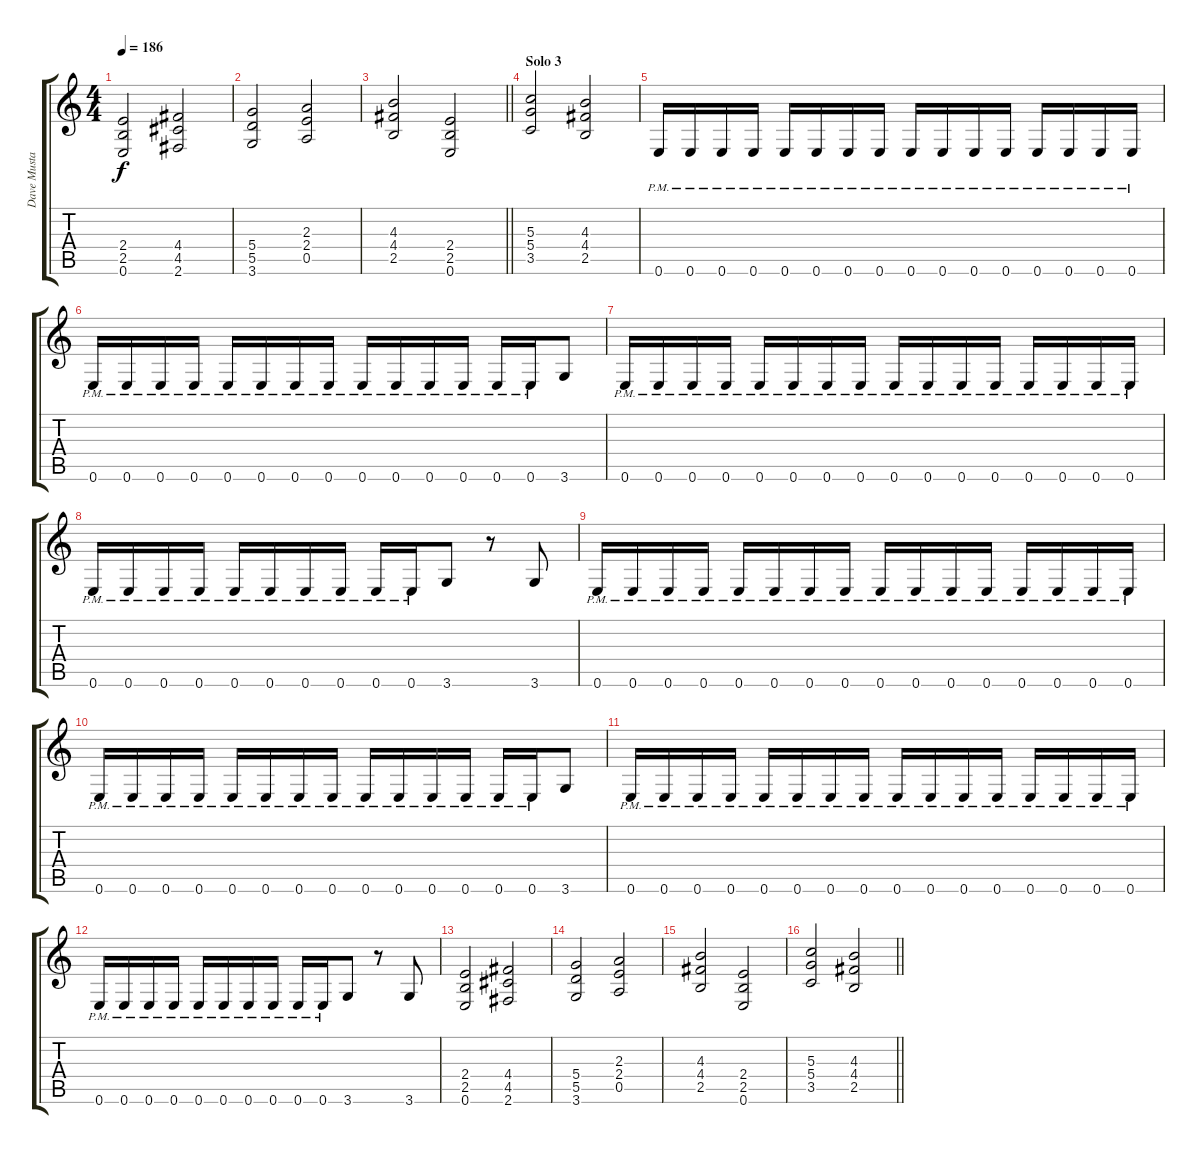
\track ("Dave Mustaine" "Dave Musta") {instrument distortionguitar}
\staff {score tabs}
\tuning (E4 B3 G3 D3 A2 E2) {hide}
\ts (4 4)
\tempo 186
\clef g2
\ks c
(2.4 2.5 0.6).2{dy f} (4.4 4.5 2.6).2 |
(5.4 5.5 3.6).2 (2.3 2.4 0.5).2 |
\barLineRight lightlight
(4.3 4.4 2.5).2 (2.4 2.5 0.6).2 |
\section ("" "Solo 3")
(5.3 5.4 3.5).2 (4.3 4.4 2.5).2 |
0.6{pm}.16 0.6{pm}.16 0.6{pm}.16 0.6{pm}.16 0.6{pm}.16 0.6{pm}.16 0.6{pm}.16 0.6{pm}.16 0.6{pm}.16 0.6{pm}.16 0.6{pm}.16 0.6{pm}.16 0.6{pm}.16 0.6{pm}.16 0.6{pm}.16 0.6{pm}.16 |
0.6{pm}.16 0.6{pm}.16 0.6{pm}.16 0.6{pm}.16 0.6{pm}.16 0.6{pm}.16 0.6{pm}.16 0.6{pm}.16 0.6{pm}.16 0.6{pm}.16 0.6{pm}.16 0.6{pm}.16 0.6{pm}.16 0.6{pm}.16 3.6.8 |
0.6{pm}.16 0.6{pm}.16 0.6{pm}.16 0.6{pm}.16 0.6{pm}.16 0.6{pm}.16 0.6{pm}.16 0.6{pm}.16 0.6{pm}.16 0.6{pm}.16 0.6{pm}.16 0.6{pm}.16 0.6{pm}.16 0.6{pm}.16 0.6{pm}.16 0.6{pm}.16 |
0.6{pm}.16 0.6{pm}.16 0.6{pm}.16 0.6{pm}.16 0.6{pm}.16 0.6{pm}.16 0.6{pm}.16 0.6{pm}.16 0.6{pm}.16 0.6{pm}.16 3.6.8 r.8 3.6.8 |
0.6{pm}.16 0.6{pm}.16 0.6{pm}.16 0.6{pm}.16 0.6{pm}.16 0.6{pm}.16 0.6{pm}.16 0.6{pm}.16 0.6{pm}.16 0.6{pm}.16 0.6{pm}.16 0.6{pm}.16 0.6{pm}.16 0.6{pm}.16 0.6{pm}.16 0.6{pm}.16 |
0.6{pm}.16 0.6{pm}.16 0.6{pm}.16 0.6{pm}.16 0.6{pm}.16 0.6{pm}.16 0.6{pm}.16 0.6{pm}.16 0.6{pm}.16 0.6{pm}.16 0.6{pm}.16 0.6{pm}.16 0.6{pm}.16 0.6{pm}.16 3.6.8 |
0.6{pm}.16 0.6{pm}.16 0.6{pm}.16 0.6{pm}.16 0.6{pm}.16 0.6{pm}.16 0.6{pm}.16 0.6{pm}.16 0.6{pm}.16 0.6{pm}.16 0.6{pm}.16 0.6{pm}.16 0.6{pm}.16 0.6{pm}.16 0.6{pm}.16 0.6{pm}.16 |
0.6{pm}.16 0.6{pm}.16 0.6{pm}.16 0.6{pm}.16 0.6{pm}.16 0.6{pm}.16 0.6{pm}.16 0.6{pm}.16 0.6{pm}.16 0.6{pm}.16 3.6.8 r.8 3.6.8 |
(2.4 2.5 0.6).2 (4.4 4.5 2.6).2 |
(5.4 5.5 3.6).2 (2.3 2.4 0.5).2 |
(4.3 4.4 2.5).2 (2.4 2.5 0.6).2 |
\barLineRight lightlight
(5.3 5.4 3.5).2 (4.3 4.4 2.5).2
